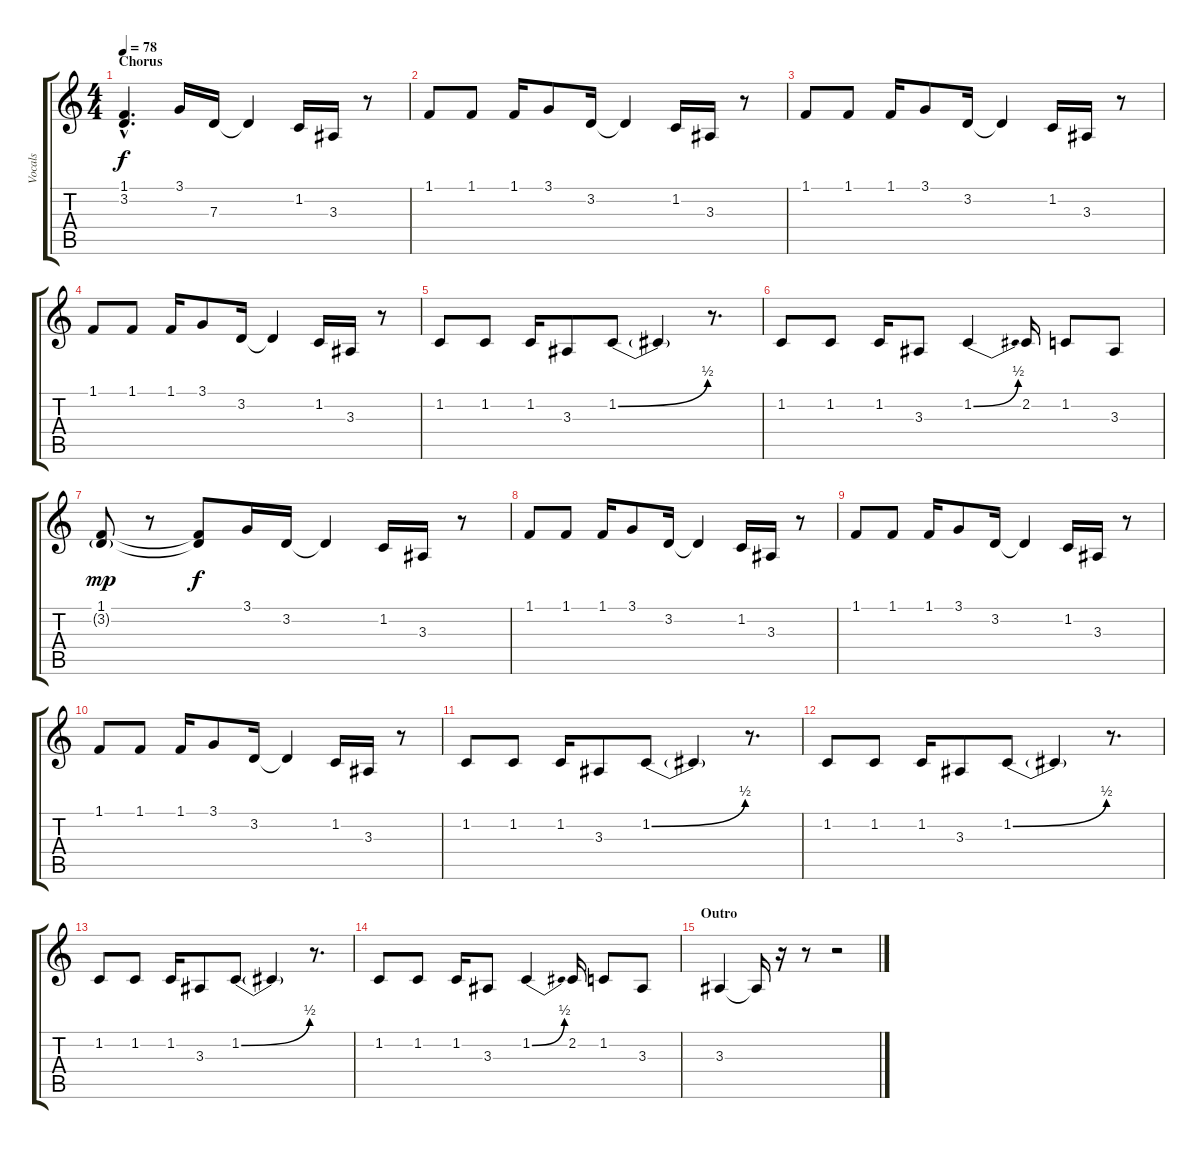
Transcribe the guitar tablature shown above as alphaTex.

\track ("Vocals" "Vocals") {instrument tenorsax}
\staff {score tabs}
\tuning (E4 B3 G3 D3 A2 E2) {hide}
\ts (4 4)
\section ("" "Chorus")
\tempo 78
\clef g2
\ks c
(1.1{hac t} 3.2{hac t}).4{d dy f} 3.1.16 7.3.16 7.3{t}.4 1.2.16 3.3.16 r.8 |
1.1.8 1.1.8 1.1.16 3.1.8 3.2.16 3.2{t}.4 1.2.16 3.3.16 r.8 |
1.1.8 1.1.8 1.1.16 3.1.8 3.2.16 3.2{t}.4 1.2.16 3.3.16 r.8 |
1.1.8 1.1.8 1.1.16 3.1.8 3.2.16 3.2{t}.4 1.2.16 3.3.16 r.8 |
1.2.8 1.2.8 1.2.16 3.3.8 1.2{be (bend 0 0 60 2)}.8 1.2{t}.4 r.8{d} |
1.2.8 1.2.8 1.2.16 3.3.8 1.2{be (bend 0 0 60 2)}.4 2.2.16 1.2.8 3.3.8 |
(1.1 3.2{g}).8{dy mp} r.8 (1.1{t} 3.2{t}).8{dy f} 3.1.16 3.2.16 3.2{t}.4 1.2.16 3.3.16 r.8 |
1.1.8 1.1.8 1.1.16 3.1.8 3.2.16 3.2{t}.4 1.2.16 3.3.16 r.8 |
1.1.8 1.1.8 1.1.16 3.1.8 3.2.16 3.2{t}.4 1.2.16 3.3.16 r.8 |
1.1.8 1.1.8 1.1.16 3.1.8 3.2.16 3.2{t}.4 1.2.16 3.3.16 r.8 |
1.2.8 1.2.8 1.2.16 3.3.8 1.2{be (bend 0 0 60 2)}.8 1.2{t}.4 r.8{d} |
1.2.8 1.2.8 1.2.16 3.3.8 1.2{be (bend 0 0 60 2)}.8 1.2{t}.4 r.8{d} |
1.2.8 1.2.8 1.2.16 3.3.8 1.2{be (bend 0 0 60 2)}.8 1.2{t}.4 r.8{d} |
1.2.8 1.2.8 1.2.16 3.3.8 1.2{be (bend 0 0 60 2)}.4 2.2.16 1.2.8 3.3.8 |
\section ("" "Outro")
3.3.4 3.3{t}.16 r.16 r.8 r.2
